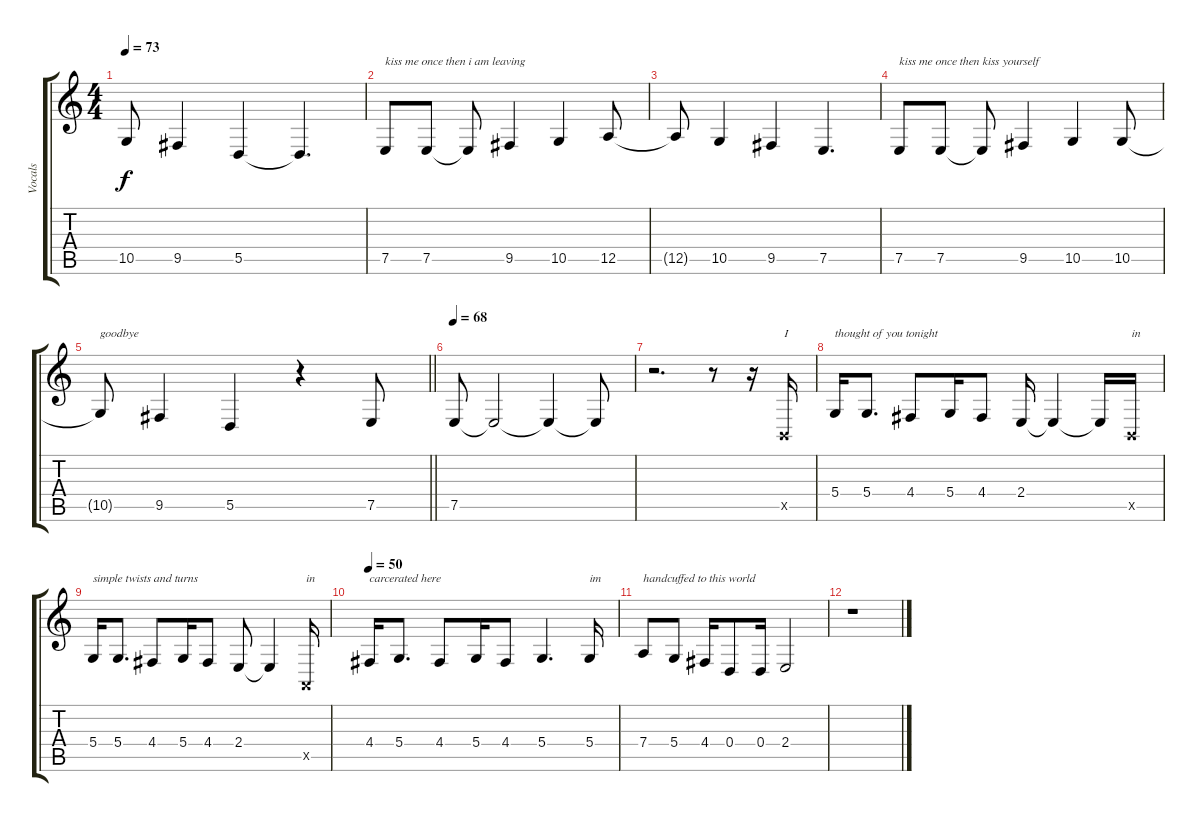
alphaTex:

\track ("Vocals" "Vocals") {instrument clarinet}
\staff {score tabs}
\tuning (E4 B3 G3 D3 A2 E2) {hide}
\ts (4 4)
\tempo 73
\clef g2
\ks c
10.5{t}.8{dy f} 9.5.4 5.5.4 5.5{t}.4{d} |
7.5.8{txt "kiss me once then i am leaving"} 7.5.8 7.5{t}.8 9.5.4 10.5.4 12.5.8 |
12.5{t}.8 10.5.4 9.5.4 7.5.4{d} |
7.5.8{txt "kiss me once then kiss yourself "} 7.5.8 7.5{t}.8 9.5.4 10.5.4 10.5.8 |
\barLineRight lightlight
10.5{t}.8{txt "goodbye"} 9.5.4 5.5.4{volume 0} r.4 7.5.8{volume 16} |
\section ("" "")
\tempo 68
7.5.8{volume 0} 7.5{t}.2 7.5{t}.4 7.5{t}.8 |
r.2{d} r.8{volume 16} r.16 2.5{x}.16{txt "I"} |
5.4.16{txt "thought of you tonight"} 5.4.8{d} 4.4.8 5.4.16 4.4.8 2.4.16 2.4{t}.4 2.4{t}.16 2.5{x}.16{txt "in"} |
5.4.16{txt "simple twists and turns"} 5.4.8{d} 4.4.8 5.4.16 4.4.8 2.4.8 2.4{t}.4 0.5{x}.16{txt "in"} |
\tempo 50
4.4.16{txt "carcerated here"} 5.4.8{d} 4.4.8 5.4.16 4.4.8 5.4.4{d} 5.4.16{txt "im"} |
7.4.8{txt "handcuffed to this world"} 5.4.8 4.4.16 0.4.8 0.4.16 2.4.2{volume 0} |
r.1
